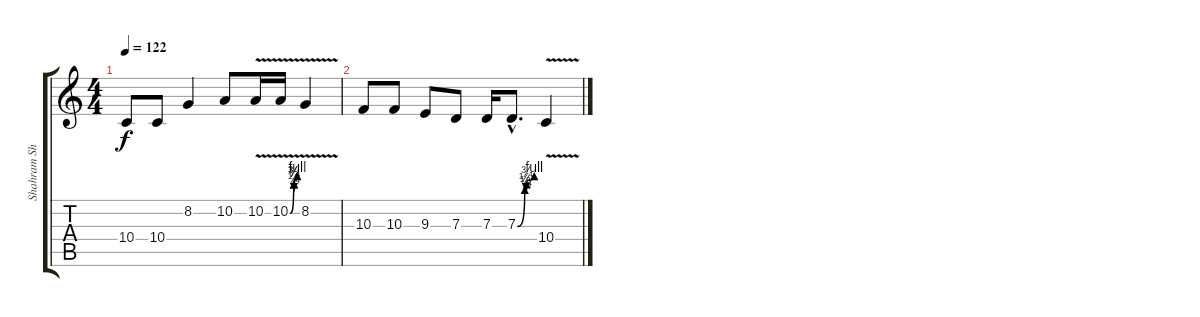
\track ("Shahram Sherbaf" "Shahram Sh") {instrument lead8bassandlead}
\staff {score tabs}
\tuning (E4 B3 G3 D3 A2 E2) {hide}
\ts (4 4)
\tempo 122
\clef g2
\ks c
10.4.8{dy f} 10.4.8 8.2.4 10.2.8 10.2{v}.16 10.2{be (custom 0 0 30 3 32 1 34 3 60 4) v}.16 8.2{v}.4 |
10.3.8 10.3.8 9.3.8 7.3.8 7.3.16 7.3{be (custom 0 0 26 2 30 1 33 3 60 4) hac}.8{d} 10.4{v}.4
